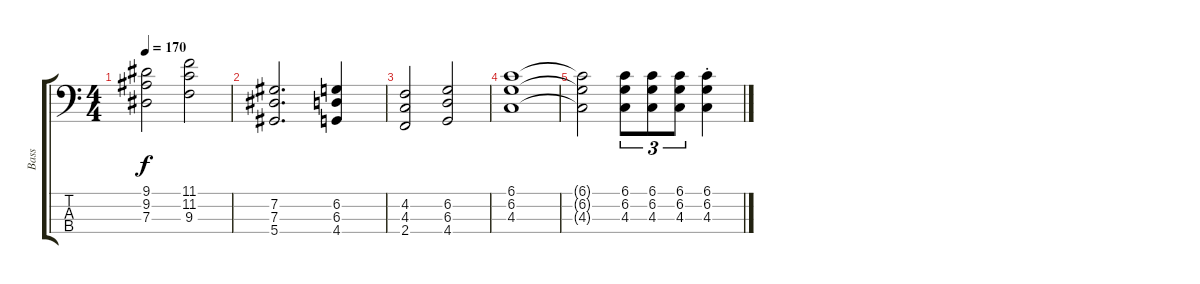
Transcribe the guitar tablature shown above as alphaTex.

\track ("Bass" "Bass") {instrument electricbasspick}
\staff {score tabs}
\tuning (Gb2 Db2 Ab1 Eb1) {hide}
\ts (4 4)
\tempo 170
\clef f4
\ks c
(9.1 9.2 7.3).2{dy f} (11.1 11.2 9.3).2 |
(7.2 7.3 5.4).2{d} (6.2 6.3 4.4).4 |
(4.2 4.3 2.4).2 (6.2 6.3 4.4).2 |
(6.1 6.2 4.3).1 |
(6.1{t} 6.2{t} 4.3{t}).2 (6.1 6.2 4.3).8{tu (3 2)} (6.1 6.2 4.3).8{tu (3 2)} (6.1 6.2 4.3).8{tu (3 2)} (6.1{st} 6.2{st} 4.3{st}).4
